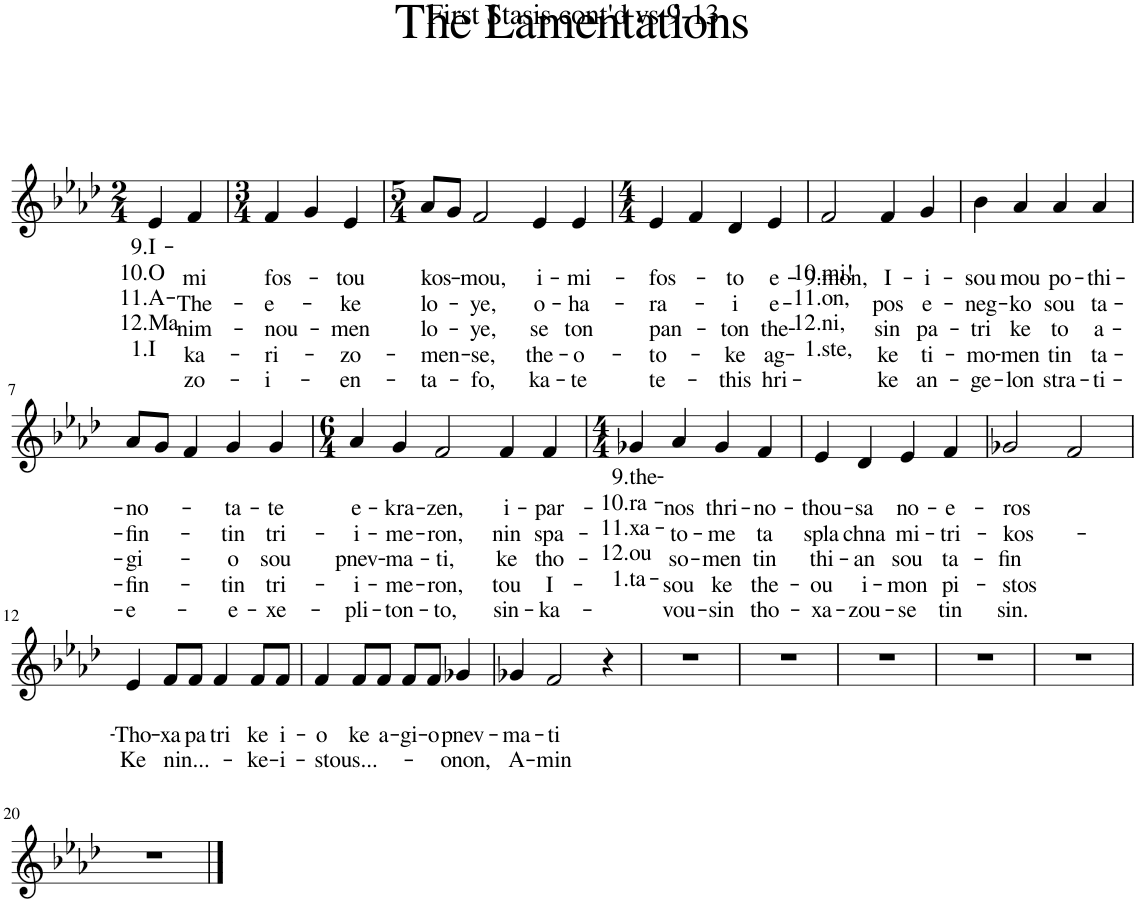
**kern	**text	**text	**text	**text	**text
*part1	*part1	*part1	*part1	*part1	*part1
*staff1	*staff1	*staff1	*staff1	*staff1	*staff1
*I"Piano	*	*	*	*	*
*I'Pno	*	*	*	*	*
*clefG2	*	*	*	*	*
*k[b-e-a-d-]	*	*	*	*	*
*M2/4	*	*	*	*	*
=1	=1	=1	=1	=1	=1
!	!LO:LY:b	!LO:LY:b	!LO:LY:b	!LO:LY:b	!LO:LY:b
4e-/	9.I-	10.O	11.A-	12.Ma-	1.I
!	!LO:LY:b	!LO:LY:b	!LO:LY:b	!LO:LY:b	!LO:LY:b
4f/	-mi	The-	-nim-	-ka-	zo-
=2	=2	=2	=2	=2	=2
*M3/4	*	*	*	*	*
!	!LO:LY:b	!LO:LY:b	!LO:LY:b	!LO:LY:b	!LO:LY:b
4f/	fos-	-e-	-nou-	-ri-	-i-
4g/	.	.	.	.	.
!	!LO:LY:b	!LO:LY:b	!LO:LY:b	!LO:LY:b	!LO:LY:b
4e-/	-tou	-ke	-men	-zo-	-en-
=3	=3	=3	=3	=3	=3
*M5/4	*	*	*	*	*
!	!LO:LY:b	!LO:LY:b	!LO:LY:b	!LO:LY:b	!LO:LY:b
8a-/L	kos-	lo-	lo-	-men-	-ta-
8g/J	.	.	.	.	.
!	!LO:LY:b	!LO:LY:b	!LO:LY:b	!LO:LY:b	!LO:LY:b
2f/	-mou,	-ye,	-ye,	-se,	-fo,
!	!LO:LY:b	!LO:LY:b	!LO:LY:b	!LO:LY:b	!LO:LY:b
4e-/	i-	o-	se	the-	ka-
!	!LO:LY:b	!LO:LY:b	!LO:LY:b	!LO:LY:b	!LO:LY:b
4e-/	-mi-	-ha-	ton	-o-	-te
=4	=4	=4	=4	=4	=4
*M4/4	*	*	*	*	*
!	!LO:LY:b	!LO:LY:b	!LO:LY:b	!LO:LY:b	!LO:LY:b
4e-/	-fos-	-ra-	pan-	-to-	te-
4f/	.	.	.	.	.
!	!LO:LY:b	!LO:LY:b	!LO:LY:b	!LO:LY:b	!LO:LY:b
4d-/	-to	-i	-ton	-ke	-this
!	!LO:LY:b	!LO:LY:b	!LO:LY:b	!LO:LY:b	!LO:LY:b
4e-/	e-	e-	the-	ag-	hri-
=5	=5	=5	=5	=5	=5
!	!LO:LY:b	!LO:LY:b	!LO:LY:b	!LO:LY:b	!LO:LY:b
2f/	-9.mon,	-10.mi!	-11.on,	-12.ni,	-1.ste,
!	!LO:LY:b	!LO:LY:b	!LO:LY:b	!LO:LY:b	!LO:LY:b
4f/	I-	pos	sin	ke	ke
!	!LO:LY:b	!LO:LY:b	!LO:LY:b	!LO:LY:b	!LO:LY:b
4g/	-i-	e-	pa-	ti-	an-
=6	=6	=6	=6	=6	=6
!	!LO:LY:b	!LO:LY:b	!LO:LY:b	!LO:LY:b	!LO:LY:b
4b-\	-sou	-neg-	-tri	-mo-	-ge-
!	!LO:LY:b	!LO:LY:b	!LO:LY:b	!LO:LY:b	!LO:LY:b
4a-/	mou	-ko	ke	-men	-lon
!	!LO:LY:b	!LO:LY:b	!LO:LY:b	!LO:LY:b	!LO:LY:b
4a-/	po-	sou	to	tin	stra-
!	!LO:LY:b	!LO:LY:b	!LO:LY:b	!LO:LY:b	!LO:LY:b
4a-/	-thi-	ta-	a-	ta-	-ti-
!!LO:LB:g=z
=7	=7	=7	=7	=7	=7
!	!LO:LY:b	!LO:LY:b	!LO:LY:b	!LO:LY:b	!LO:LY:b
8a-/L	-no-	-fin-	-gi-	-fin-	-e-
8g/J	.	.	.	.	.
4f/	.	.	.	.	.
!	!LO:LY:b	!LO:LY:b	!LO:LY:b	!LO:LY:b	!LO:LY:b
4g/	-ta-	-tin	-o	-tin	-e-
!	!LO:LY:b	!LO:LY:b	!LO:LY:b	!LO:LY:b	!LO:LY:b
4g/	-te	tri-	sou	tri-	-xe-
=8	=8	=8	=8	=8	=8
*M6/4	*	*	*	*	*
!	!LO:LY:b	!LO:LY:b	!LO:LY:b	!LO:LY:b	!LO:LY:b
4a-/	e-	-i-	pnev-	-i-	-pli-
!	!LO:LY:b	!LO:LY:b	!LO:LY:b	!LO:LY:b	!LO:LY:b
4g/	-kra-	-me-	-ma-	-me-	-ton-
!	!LO:LY:b	!LO:LY:b	!LO:LY:b	!LO:LY:b	!LO:LY:b
2f/	-zen,	-ron,	-ti,	-ron,	-to,
!	!LO:LY:b	!LO:LY:b	!LO:LY:b	!LO:LY:b	!LO:LY:b
4f/	i-	nin	ke	tou	sin-
!	!LO:LY:b	!LO:LY:b	!LO:LY:b	!LO:LY:b	!LO:LY:b
4f/	-par-	spa-	tho-	I-	-ka-
=9	=9	=9	=9	=9	=9
*M4/4	*	*	*	*	*
!	!LO:LY:b	!LO:LY:b	!LO:LY:b	!LO:LY:b	!LO:LY:b
4g-X/	-9.the-	-10.ra-	-11.xa-	-12.ou	-1.ta-
!	!LO:LY:b	!LO:LY:b	!LO:LY:b	!LO:LY:b	!LO:LY:b
4a-/	-nos	-to-	-so-	sou	-vou-
!	!LO:LY:b	!LO:LY:b	!LO:LY:b	!LO:LY:b	!LO:LY:b
4g-/	thri-	-me	-men	ke	-sin
!	!LO:LY:b	!LO:LY:b	!LO:LY:b	!LO:LY:b	!LO:LY:b
4f/	-no-	ta	tin	the-	tho-
=10	=10	=10	=10	=10	=10
!	!LO:LY:b	!LO:LY:b	!LO:LY:b	!LO:LY:b	!LO:LY:b
4e-/	-thou-	spla-	thi-	-ou	-xa-
!	!LO:LY:b	!LO:LY:b	!LO:LY:b	!LO:LY:b	!LO:LY:b
4d-/	-sa	-chna	-an	i-	-zou-
!	!LO:LY:b	!LO:LY:b	!LO:LY:b	!LO:LY:b	!LO:LY:b
4e-/	no-	mi-	sou	-mon	-se
!	!LO:LY:b	!LO:LY:b	!LO:LY:b	!LO:LY:b	!LO:LY:b
4f/	-e-	-tri-	ta-	pi-	tin
=11	=11	=11	=11	=11	=11
!	!LO:LY:b	!LO:LY:b	!LO:LY:b	!LO:LY:b	!LO:LY:b
2g-X/	-ros-	-kos-	-fin	-stos-	sin.
2f/	.	.	.	.	.
!!LO:LB:g=z
=12	=12	=12	=12	=12	=12
!	!	!LO:LY:b	!LO:LY:b	!	!
4e-/	.	-Tho-	Ke	.	.
!	!	!LO:LY:b	!LO:LY:b	!	!
8f/L	.	-xa	nin...-	.	.
!	!	!LO:LY:b	!	!	!
8f/J	.	pa-	.	.	.
!	!	!LO:LY:b	!	!	!
4f/	.	-tri	.	.	.
!	!	!LO:LY:b	!LO:LY:b	!	!
8f/L	.	ke	-ke-	.	.
!	!	!LO:LY:b	!LO:LY:b	!	!
8f/J	.	i-	-i-	.	.
=13	=13	=13	=13	=13	=13
!	!	!LO:LY:b	!LO:LY:b	!	!
4f/	.	-o	-stous...-	.	.
!	!	!LO:LY:b	!	!	!
8f/L	.	ke	.	.	.
!	!	!LO:LY:b	!	!	!
8f/J	.	a-	.	.	.
!	!	!LO:LY:b	!	!	!
8f/L	.	-gi-	.	.	.
!	!	!LO:LY:b	!	!	!
8f/J	.	-o	.	.	.
!	!	!LO:LY:b	!LO:LY:b	!	!
4g-X/	.	pnev-	-onon,	.	.
=14	=14	=14	=14	=14	=14
!	!	!LO:LY:b	!LO:LY:b	!	!
4g-X/	.	-ma-	A-	.	.
!	!	!LO:LY:b	!LO:LY:b	!	!
2f/	.	-ti	-min	.	.
4r	.	.	.	.	.
=15	=15	=15	=15	=15	=15
1r	.	.	.	.	.
=16	=16	=16	=16	=16	=16
1r	.	.	.	.	.
=17	=17	=17	=17	=17	=17
1r	.	.	.	.	.
=18	=18	=18	=18	=18	=18
1r	.	.	.	.	.
=19	=19	=19	=19	=19	=19
1r	.	.	.	.	.
!!LO:LB:g=z
=20	=20	=20	=20	=20	=20
1r	.	.	.	.	.
==	==	==	==	==	==
*-	*-	*-	*-	*-	*-
